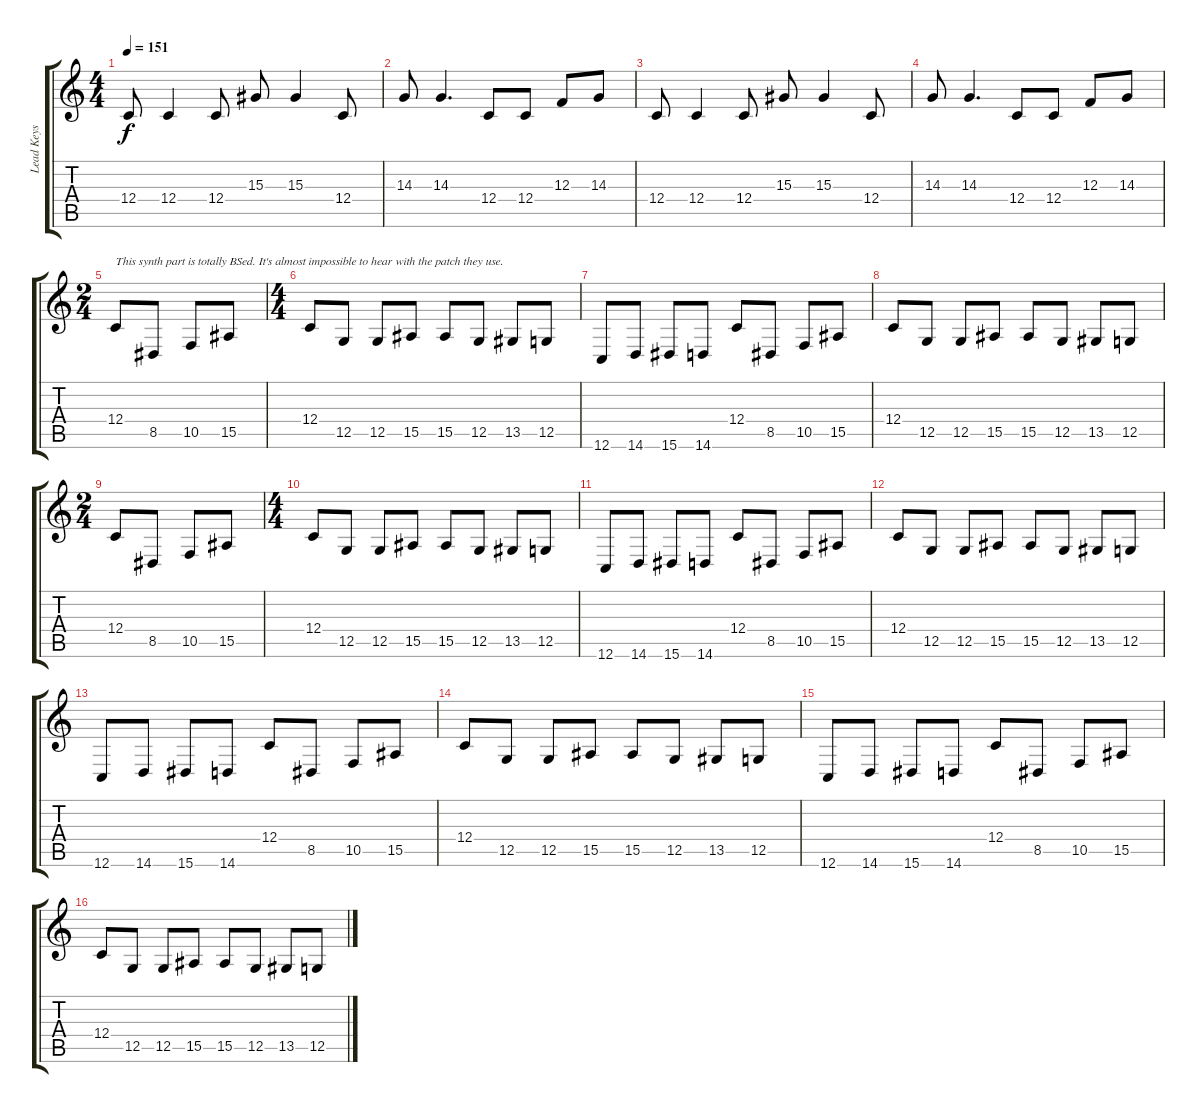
\track ("Lead Keys" "Lead Keys") {instrument lead5charang}
\staff {score tabs}
\tuning (D4 A3 F3 C3 G2 C2) {hide}
\ts (4 4)
\tempo 151
\clef g2
\ks c
12.4.8{dy f} 12.4.4 12.4.8 15.3.8 15.3.4 12.4.8 |
14.3.8 14.3.4{d} 12.4.8 12.4.8 12.3.8 14.3.8 |
12.4.8 12.4.4 12.4.8 15.3.8 15.3.4 12.4.8 |
14.3.8 14.3.4{d} 12.4.8 12.4.8 12.3.8 14.3.8 |
\ts (2 4)
12.4.8{txt "This synth part is totally BSed. It's almost impossible to hear with the patch they use."} 8.5.8 10.5.8 15.5.8 |
\ts (4 4)
12.4.8 12.5.8 12.5.8 15.5.8 15.5.8 12.5.8 13.5.8 12.5.8 |
12.6.8 14.6.8 15.6.8 14.6.8 12.4.8 8.5.8 10.5.8 15.5.8 |
12.4.8 12.5.8 12.5.8 15.5.8 15.5.8 12.5.8 13.5.8 12.5.8 |
\ts (2 4)
12.4.8 8.5.8 10.5.8 15.5.8 |
\ts (4 4)
12.4.8 12.5.8 12.5.8 15.5.8 15.5.8 12.5.8 13.5.8 12.5.8 |
12.6.8 14.6.8 15.6.8 14.6.8 12.4.8 8.5.8 10.5.8 15.5.8 |
12.4.8 12.5.8 12.5.8 15.5.8 15.5.8 12.5.8 13.5.8 12.5.8 |
12.6.8 14.6.8 15.6.8 14.6.8 12.4.8 8.5.8 10.5.8 15.5.8 |
12.4.8 12.5.8 12.5.8 15.5.8 15.5.8 12.5.8 13.5.8 12.5.8 |
12.6.8 14.6.8 15.6.8 14.6.8 12.4.8 8.5.8 10.5.8 15.5.8 |
12.4.8 12.5.8 12.5.8 15.5.8 15.5.8 12.5.8 13.5.8 12.5.8
